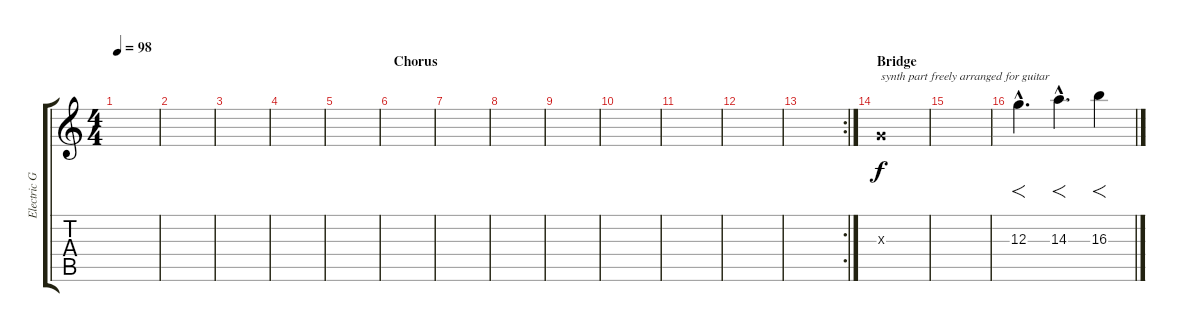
\track ("Electric Guitar 2" "Electric G") {instrument overdrivenguitar}
\staff {score tabs}
\tuning (E4 B3 G3 D3 A2 E2) {hide}
\ts (4 4)
\tempo 98
\clef g2
\ks c
|
|
|
|
|
\section ("" "Chorus")
|
|
|
|
|
|
|
\rc 2
|
\section ("" "Bridge")
0.3{x}.1{txt "synth part freely arranged for guitar"} |
|
12.3{hac}.4{f d} 14.3{hac}.4{f d} 16.3.4{f}
